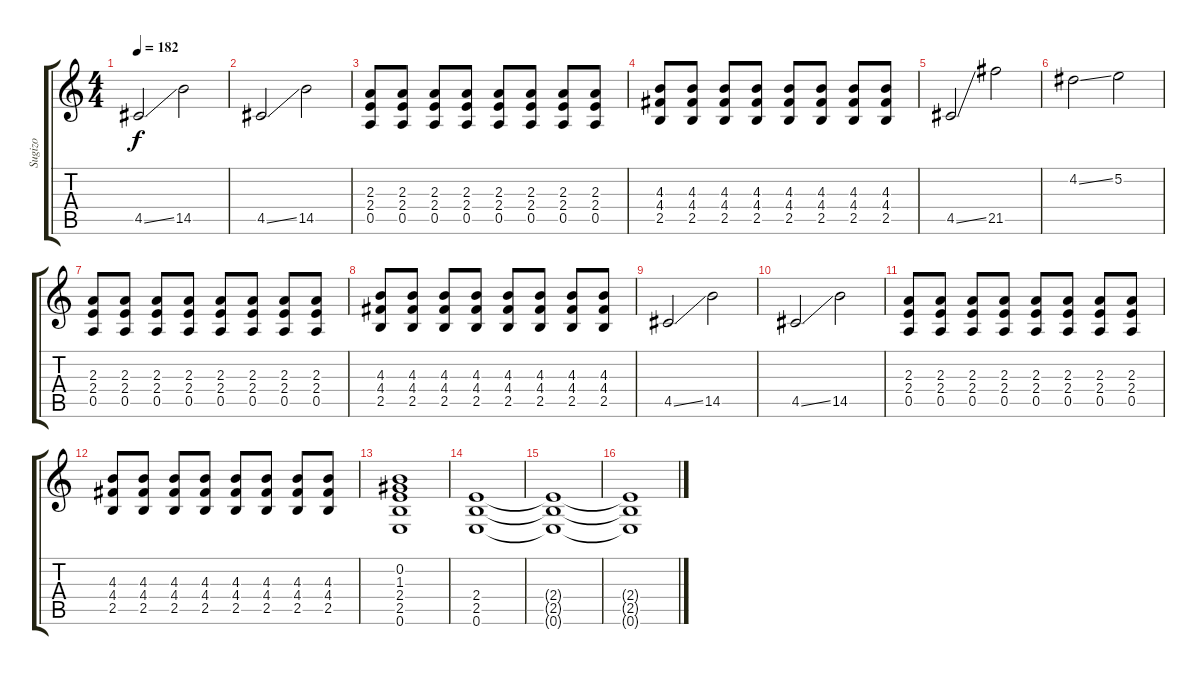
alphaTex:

\track ("Sugizo" "Sugizo") {instrument distortionguitar}
\staff {score tabs}
\tuning (E4 B3 G3 D3 A2 E2) {hide}
\ts (4 4)
\tempo 182
\clef g2
\ks c
4.5{ss}.2{dy f} 14.5.2 |
4.5{ss}.2 14.5.2 |
(2.3 2.4 0.5).8 (2.3 2.4 0.5).8 (2.3 2.4 0.5).8 (2.3 2.4 0.5).8 (2.3 2.4 0.5).8 (2.3 2.4 0.5).8 (2.3 2.4 0.5).8 (2.3 2.4 0.5).8 |
(4.3 4.4 2.5).8 (4.3 4.4 2.5).8 (4.3 4.4 2.5).8 (4.3 4.4 2.5).8 (4.3 4.4 2.5).8 (4.3 4.4 2.5).8 (4.3 4.4 2.5).8 (4.3 4.4 2.5).8 |
4.5{ss}.2 21.5.2 |
4.2{ss}.2 5.2.2 |
(2.3 2.4 0.5).8 (2.3 2.4 0.5).8 (2.3 2.4 0.5).8 (2.3 2.4 0.5).8 (2.3 2.4 0.5).8 (2.3 2.4 0.5).8 (2.3 2.4 0.5).8 (2.3 2.4 0.5).8 |
(4.3 4.4 2.5).8 (4.3 4.4 2.5).8 (4.3 4.4 2.5).8 (4.3 4.4 2.5).8 (4.3 4.4 2.5).8 (4.3 4.4 2.5).8 (4.3 4.4 2.5).8 (4.3 4.4 2.5).8 |
4.5{ss}.2 14.5.2 |
4.5{ss}.2 14.5.2 |
(2.3 2.4 0.5).8 (2.3 2.4 0.5).8 (2.3 2.4 0.5).8 (2.3 2.4 0.5).8 (2.3 2.4 0.5).8 (2.3 2.4 0.5).8 (2.3 2.4 0.5).8 (2.3 2.4 0.5).8 |
(4.3 4.4 2.5).8 (4.3 4.4 2.5).8 (4.3 4.4 2.5).8 (4.3 4.4 2.5).8 (4.3 4.4 2.5).8 (4.3 4.4 2.5).8 (4.3 4.4 2.5).8 (4.3 4.4 2.5).8 |
(0.2 1.3 2.4 2.5 0.6).1 |
(2.4 2.5 0.6).1 |
(2.4{t} 2.5{t} 0.6{t}).1 |
(2.4{t} 2.5{t} 0.6{t}).1
